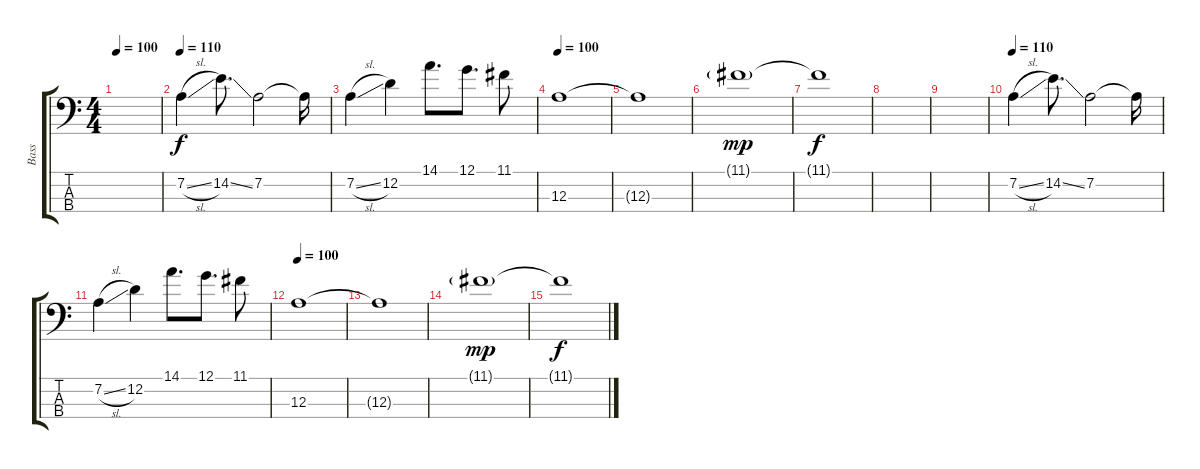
\track ("Bass" "Bass") {instrument electricbassfinger}
\staff {score tabs}
\tuning (G2 D2 A1 E1) {hide}
\ts (4 4)
\tempo 100
\clef f4
\ks c
|
\tempo 110
7.2{sl}.4 14.2{ss}.8{d} 7.2.2 7.2{t}.16 |
7.2{sl}.4 12.2.4 14.1.8{d} 12.1.8{d} 11.1.8 |
\tempo 100
12.3.1 |
12.3{t}.1 |
11.1{g}.1{dy mp} |
11.1{t}.1{dy f} |
|
|
\tempo 110
7.2{sl}.4 14.2{ss}.8{d} 7.2.2 7.2{t}.16 |
7.2{sl}.4 12.2.4 14.1.8{d} 12.1.8{d} 11.1.8 |
\tempo 100
12.3.1 |
12.3{t}.1 |
11.1{g}.1{dy mp} |
11.1{t}.1{dy f}
